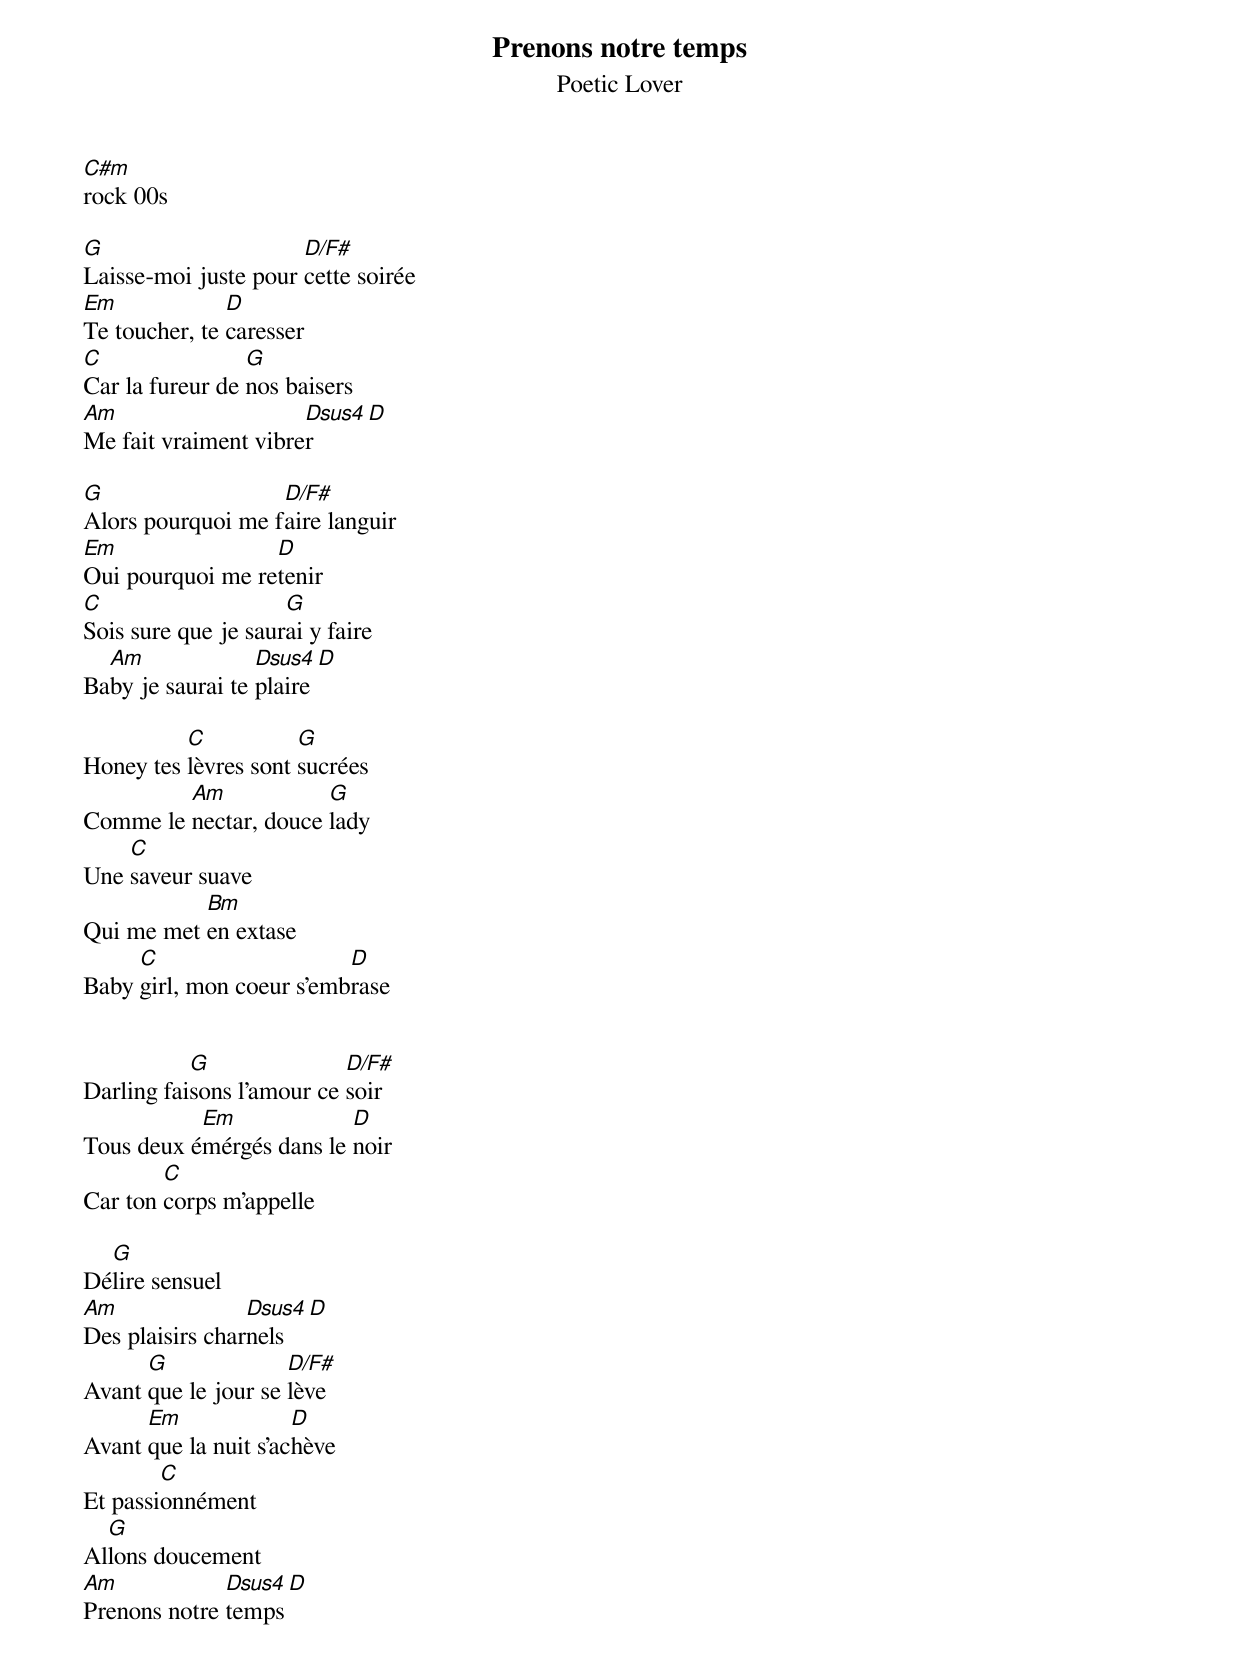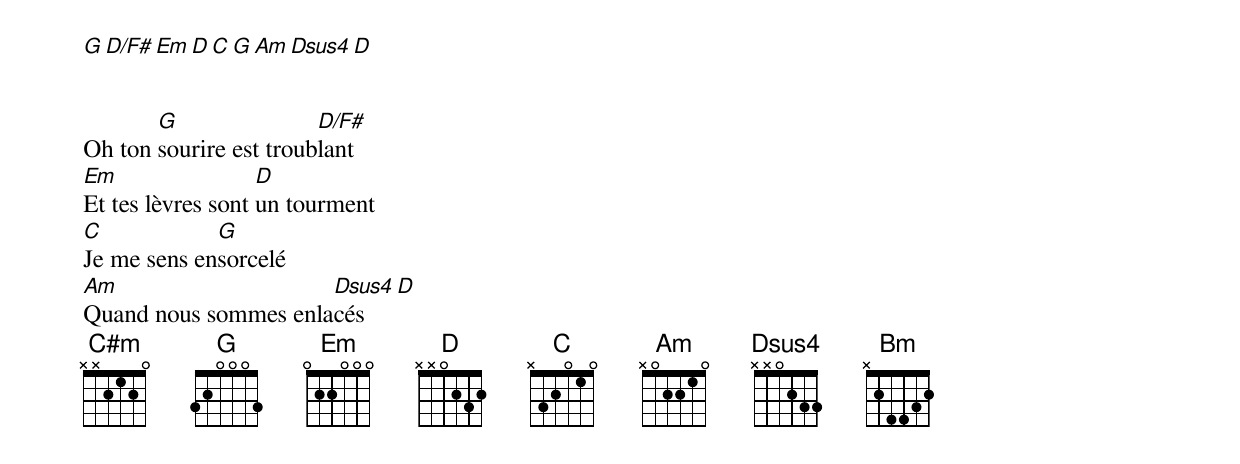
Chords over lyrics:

Prenons notre temps
Poetic Lover
C#m
rock 00s

G                     D/F#
Laisse-moi juste pour cette soirée
Em             D
Te toucher, te caresser
C                G
Car la fureur de nos baisers
Am                    Dsus4  D
Me fait vraiment vibrer

G                  D/F#
Alors pourquoi me faire languir
Em                D
Oui pourquoi me retenir
C                    G
Sois sure que je saurai y faire
  Am              Dsus4   D
Baby je saurai te plaire

          C           G
Honey tes lèvres sont sucrées
         Am            G
Comme le nectar, douce lady
    C
Une saveur suave
           Bm
Qui me met en extase
     C                    D
Baby girl, mon coeur s'embrase


           G               D/F#
Darling faisons l'amour ce soir
           Em             D
Tous deux émérgés dans le noir
        C
Car ton corps m'appelle

  G
Délire sensuel
Am               Dsus4   D
Des plaisirs charnels
      G              D/F#
Avant que le jour se lève
      Em              D
Avant que la nuit s'achève
        C
Et passionnément
  G
Allons doucement
Am            Dsus4  D
Prenons notre temps

G   D/F#  Em  D  C   G   Am   Dsus4  D


       G                D/F#
Oh ton sourire est troublant
Em                 D
Et tes lèvres sont un tourment
C            G
Je me sens ensorcelé
Am                    Dsus4  D
Quand nous sommes enlacés
